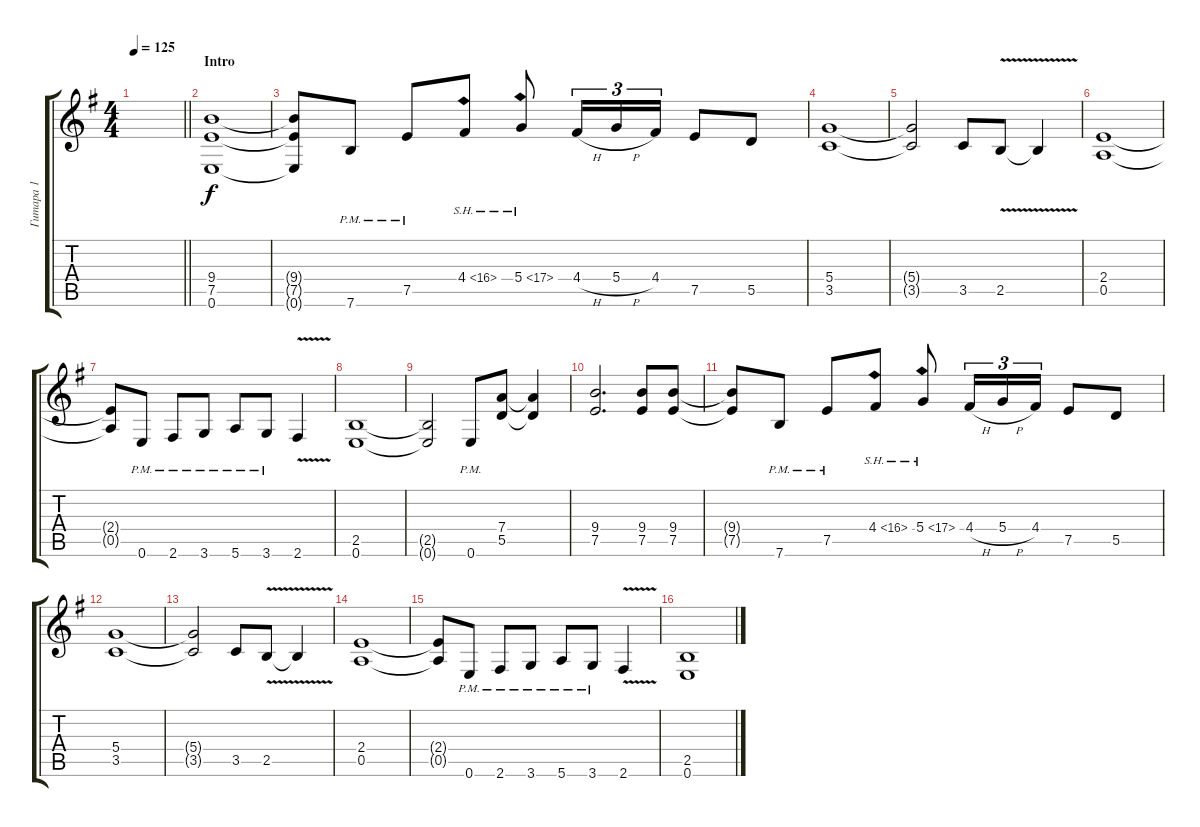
\track ("Гитара 1" "Гитара 1") {instrument distortionguitar}
\staff {score tabs}
\tuning (E4 B3 G3 D3 A2 E2) {hide}
\ts (4 4)
\tempo 125
\clef g2
\barLineRight lightlight
\ks eminor
|
\section ("" "Intro")
(9.4 7.5 0.6).1 |
(9.4{t} 7.5{t} 0.6{t}).8 7.6{pm}.8 7.5{pm}.8 4.4{sh 12}.8 5.4{sh 12}.8 4.4{h}.16{tu (3 2)} 5.4{h}.16{tu (3 2)} 4.4.16{tu (3 2)} 7.5.8 5.5.8 |
(5.4 3.5).1 |
(5.4{t} 3.5{t}).2 3.5.8 2.5{v}.8 2.5{t}.4 |
(2.4 0.5).1 |
(2.4{t} 0.5{t}).8 0.6{pm}.8 2.6{pm}.8 3.6{pm}.8 5.6{pm}.8 3.6{pm}.8 2.6{v}.4 |
(2.5 0.6).1 |
(2.5{t} 0.6{t}).2 0.6{pm}.8 (7.4 5.5).8 (7.4{t} 5.5{t}).4 |
(9.4 7.5).2{d} (9.4 7.5).8 (9.4 7.5).8 |
(9.4{t} 7.5{t}).8 7.6{pm}.8 7.5{pm}.8 4.4{sh 12}.8 5.4{sh 12}.8 4.4{h}.16{tu (3 2)} 5.4{h}.16{tu (3 2)} 4.4.16{tu (3 2)} 7.5.8 5.5.8 |
(5.4 3.5).1 |
(5.4{t} 3.5{t}).2 3.5.8 2.5{v}.8 2.5{t}.4 |
(2.4 0.5).1 |
(2.4{t} 0.5{t}).8 0.6{pm}.8 2.6{pm}.8 3.6{pm}.8 5.6{pm}.8 3.6{pm}.8 2.6{v}.4 |
(2.5 0.6).1
